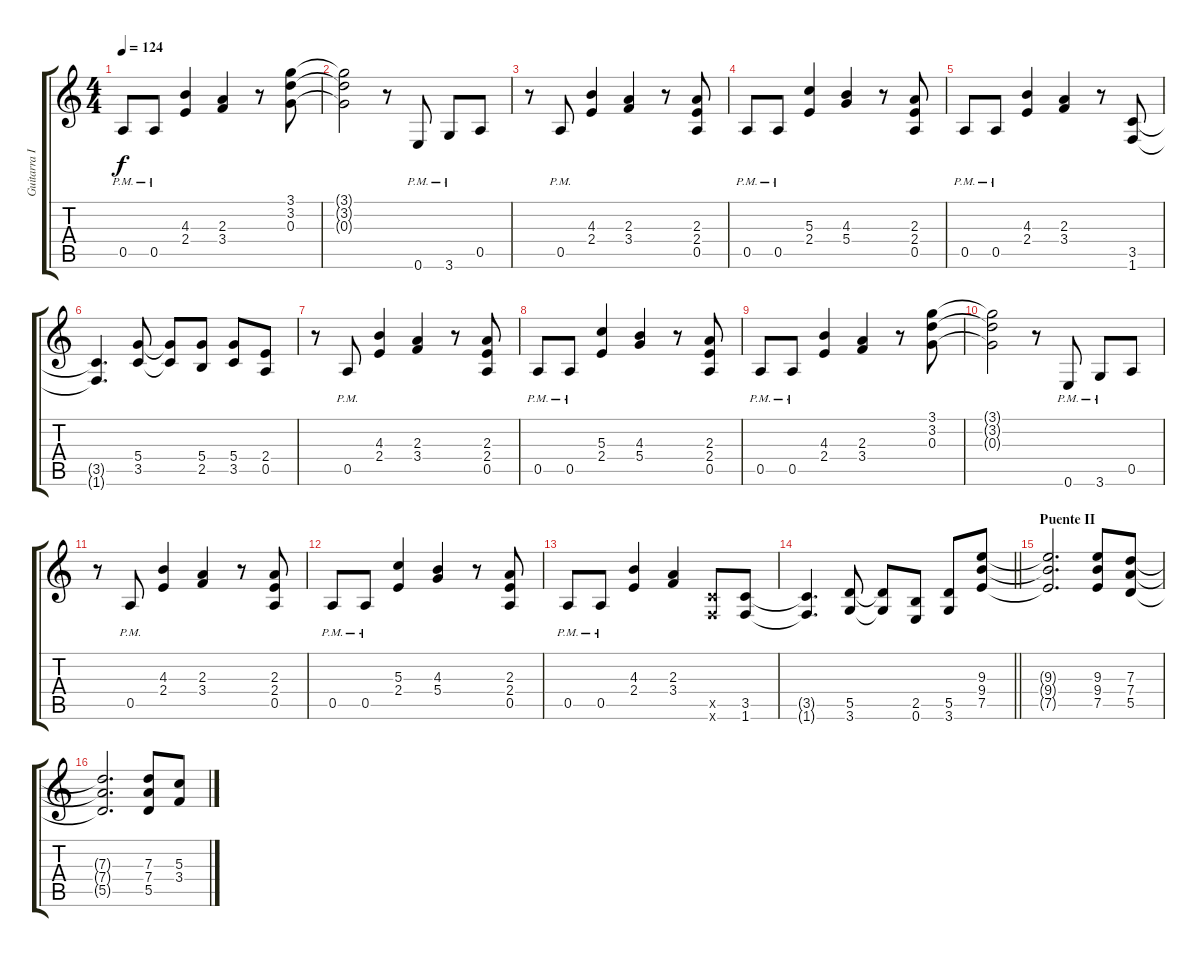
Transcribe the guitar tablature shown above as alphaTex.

\track ("Guitarra I" "Guitarra I") {instrument electricguitarjazz}
\staff {score tabs}
\tuning (E4 B3 G3 D3 A2 E2) {hide}
\ts (4 4)
\tempo 124
\clef g2
\ks c
0.5{pm}.8{dy f} 0.5{pm}.8 (4.3 2.4).4 (2.3 3.4).4 r.8 (3.1 3.2 0.3).8 |
(3.1{t} 3.2{t} 0.3{t}).2 r.8 0.6{pm}.8 3.6{pm}.8 0.5.8 |
r.8 0.5{pm}.8 (4.3 2.4).4 (2.3 3.4).4 r.8 (2.3 2.4 0.5).8 |
0.5{pm}.8 0.5{pm}.8 (5.3 2.4).4 (4.3 5.4).4 r.8 (2.3 2.4 0.5).8 |
0.5{pm}.8 0.5{pm}.8 (4.3 2.4).4 (2.3 3.4).4 r.8 (3.5 1.6).8 |
(3.5{t} 1.6{t}).4{d} (5.4 3.5).8 (5.4{t} 3.5{t}).8 (5.4 2.5).8 (5.4 3.5).8 (2.4 0.5).8 |
r.8 0.5{pm}.8 (4.3 2.4).4 (2.3 3.4).4 r.8 (2.3 2.4 0.5).8 |
0.5{pm}.8 0.5{pm}.8 (5.3 2.4).4 (4.3 5.4).4 r.8 (2.3 2.4 0.5).8 |
0.5{pm}.8 0.5{pm}.8 (4.3 2.4).4 (2.3 3.4).4 r.8 (3.1 3.2 0.3).8 |
(3.1{t} 3.2{t} 0.3{t}).2 r.8 0.6{pm}.8 3.6{pm}.8 0.5.8 |
r.8 0.5{pm}.8 (4.3 2.4).4 (2.3 3.4).4 r.8 (2.3 2.4 0.5).8 |
0.5{pm}.8 0.5{pm}.8 (5.3 2.4).4 (4.3 5.4).4 r.8 (2.3 2.4 0.5).8 |
0.5{pm}.8 0.5{pm}.8 (4.3 2.4).4 (2.3 3.4).4 (3.5{x} 1.6{x}).8 (3.5 1.6).8 |
\barLineRight lightlight
(3.5{t} 1.6{t}).4{d} (5.5 3.6).8 (5.5{t} 3.6{t}).8 (2.5 0.6).8 (5.5 3.6).8 (9.3 9.4 7.5).8 |
\section ("" "Puente II")
(9.3{t} 9.4{t} 7.5{t}).2{d} (9.3 9.4 7.5).8 (7.3 7.4 5.5).8 |
(7.3{t} 7.4{t} 5.5{t}).2{d} (7.3 7.4 5.5).8 (5.3 3.4).8
